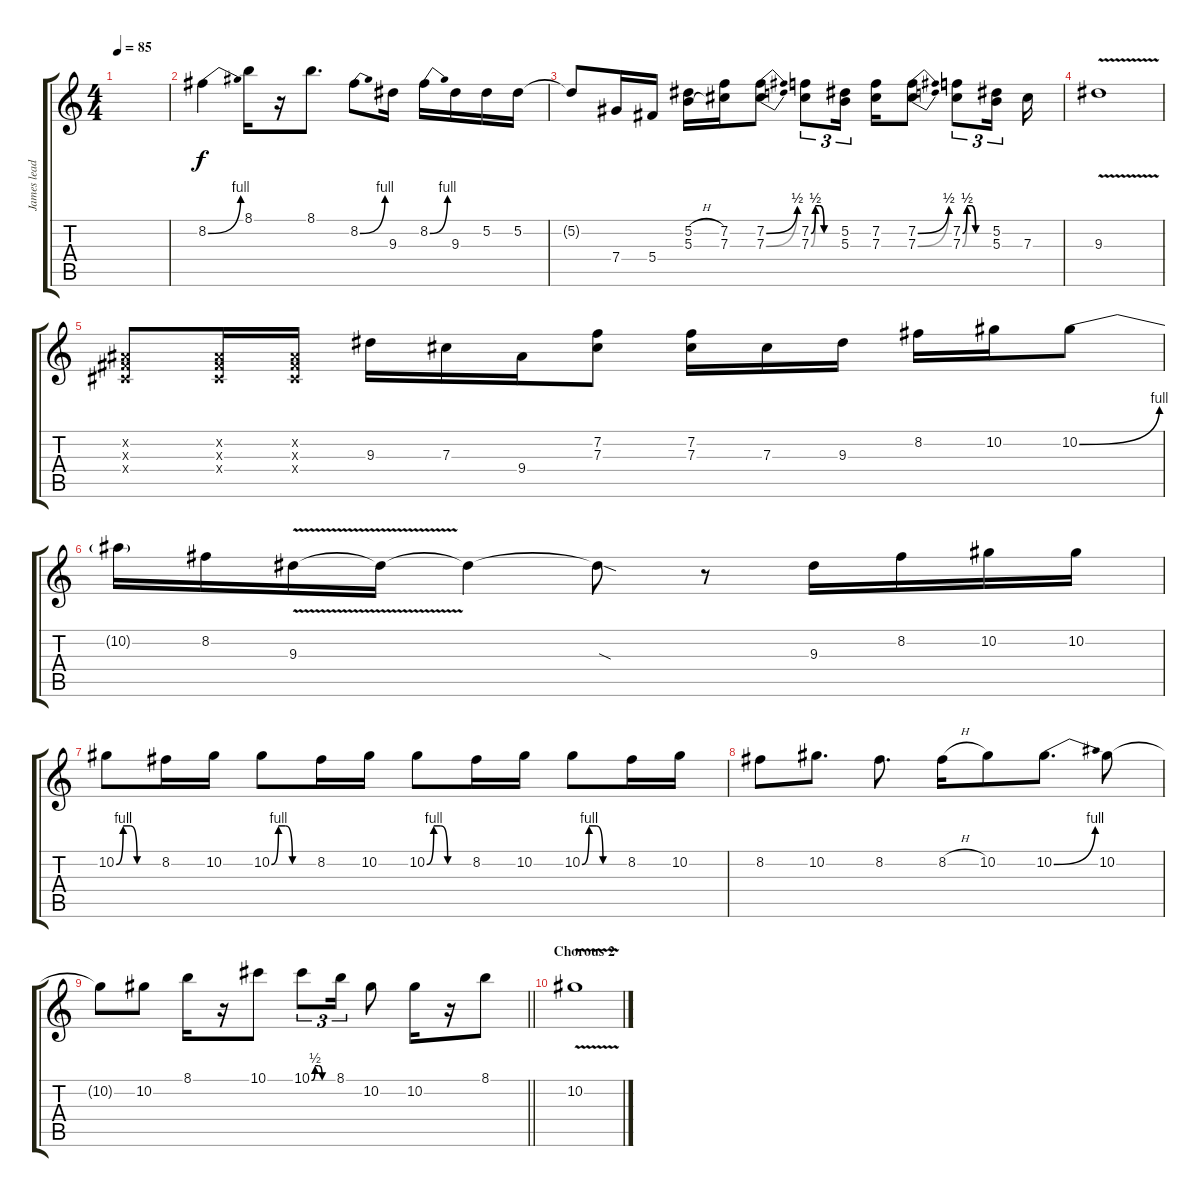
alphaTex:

\track ("James lead" "James lead") {instrument electricguitarclean}
\staff {score tabs}
\tuning (Eb4 Bb3 Gb3 Db3 Ab2 Eb2) {hide}
\ts (4 4)
\tempo 85
\clef g2
\ks c
|
8.2{be (bend 0 0 60 4)}.4 8.1.16 r.16 8.1.8{d} 8.2{be (bend 0 0 60 4)}.8 9.3.16 8.2{be (bend 0 0 60 4)}.16 9.3.16 5.2.16 5.2.16 |
5.2{t}.8 7.4.16 5.4.16 (5.2{h} 5.3{h}).16 (7.2 7.3).16 (7.2{be (bend 0 0 60 2)} 7.3{be (bend 0 0 60 2)}).8 (7.2{be (custom 0 0 10 2 20 2 30 0 60 0)} 7.3{be (custom 0 0 10 2 20 2 30 0 60 0)}).8{tu (3 2)} (5.2 5.3).16{tu (3 2) beam splitsecondary} (7.2 7.3).16 (7.2{be (bend 0 0 60 2)} 7.3{be (bend 0 0 60 2)}).8 (7.2{be (custom 0 0 10 2 20 2 30 0 60 0)} 7.3{be (custom 0 0 10 2 20 2 30 0 60 0)}).8{tu (3 2)} (5.2 5.3).16{tu (3 2)} 7.3.16 |
9.3{v}.1 |
(0.2{x} 0.3{x} 0.4{x}).8 (0.2{x} 0.3{x} 0.4{x}).16 (0.2{x} 0.3{x} 0.4{x}).16 9.3.16 7.3.16 9.4.16 (7.2 7.3).8 (7.2 7.3).16 7.3.16 9.3.16 8.2.16 10.2.16 10.2{be (bend 0 0 60 4)}.8 |
10.2{t}.16 8.2.16 9.3{v}.16 9.3{t}.16 9.3{t}.4 9.3{sod t}.8 r.8 9.3.16 8.2.16 10.2.16 10.2.16 |
10.2{be (custom 0 0 10 4 20 4 30 0 60 0)}.8 8.2.16 10.2.16 10.2{be (custom 0 0 10 4 20 4 30 0 60 0)}.8 8.2.16 10.2.16 10.2{be (custom 0 0 10 4 20 4 30 0 60 0)}.8 8.2.16 10.2.16 10.2{be (custom 0 0 10 4 20 4 30 0 60 0)}.8 8.2.16 10.2.16 |
8.2.8 10.2.8{d} 8.2.8{d} 8.2{h}.16 10.2.8 10.2{be (bend 0 0 60 4)}.8{d} 10.2.8 |
\barLineRight lightlight
10.2{t}.8 10.2.8 8.1.16 r.16 10.1.8 10.1{be (custom 0 0 10 2 20 2 30 0 60 0)}.8{tu (3 2)} 8.1.16{tu (3 2)} 10.2.8 10.2.16 r.16 8.1.8 |
\section ("" "Chorous 2")
10.2{v}.1
